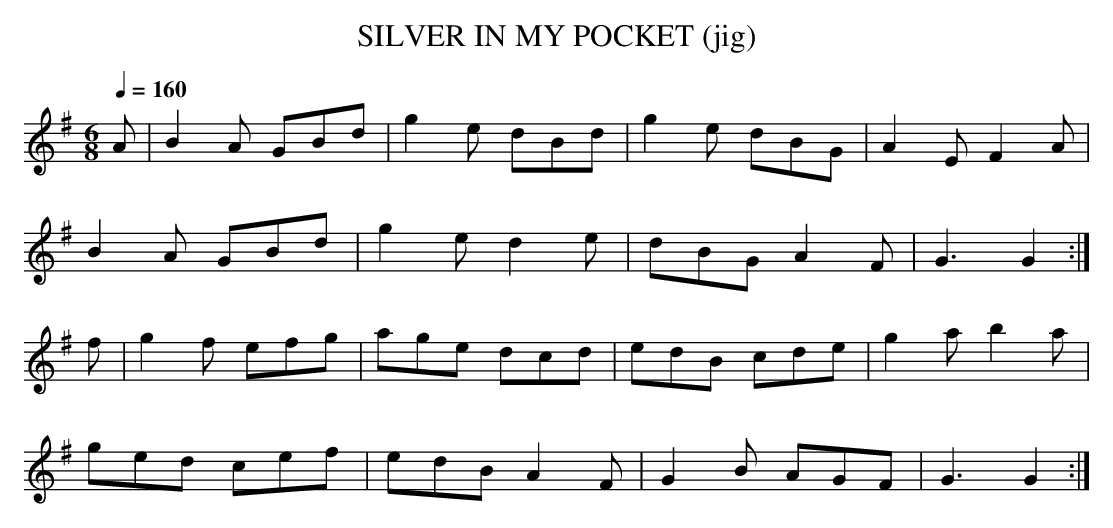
X:1
T:SILVER IN MY POCKET (jig)
Q:1/4=160
M:6/8
L:1/8
K:G
A|B2A GBd|g2e dBd|g2e dBG|A2E F2A|
B2A GBd|g2e d2e|dBG A2F|G3 G2 :|
f|g2f efg|age dcd|edB cde|g2a b2a|
ged cef|edB A2F|G2B AGF|G3 G2 :|
